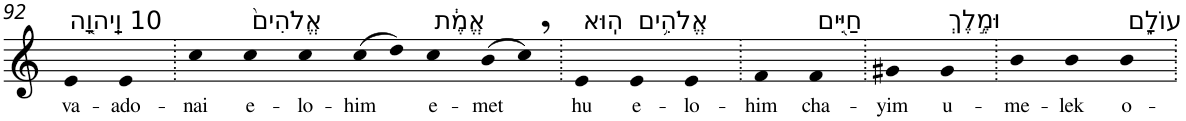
**kern	**text
*part1	*part1
*staff1	*staff1
*I"Piano	*
*I'Pno	*
!!LO:PB:g=z
*clefG2	*
*k[]	*
=92	=92
!LO:TX:a:t=10 וַֽיהוָ֤ה	!
!	!LO:LY:b
4e	va-
!	!LO:LY:b
4e	-ado-
=93.	=93.
!	!LO:LY:b
4cc	-nai
!LO:TX:a:t=אֱלֹהִים֙	!
!	!LO:LY:b
4cc	e-
!	!LO:LY:b
4cc	-lo-
!	!LO:LY:b
(>8cc	-him
8dd)	.
!LO:TX:a:t=אֱמֶ֔ת	!
!	!LO:LY:b
4cc	e-
!	!LO:LY:b
(>8b	-met
8cc,)	.
=94.	=94.
!LO:TX:a:t=הֽוּא	!
!	!LO:LY:b
4e	hu
!LO:TX:a:t=אֱלֹהִ֥ים	!
!	!LO:LY:b
4e	e-
!	!LO:LY:b
4e	-lo-
=95.	=95.
!	!LO:LY:b
4f	-him
!LO:TX:a:t=חַיִּ֖ים	!
!	!LO:LY:b
4f	cha-
=96.	=96.
!	!LO:LY:b
4g#X	-yim
!LO:TX:a:t=וּמֶ֣לֶךְ	!
!	!LO:LY:b
4g#	u-
=97.	=97.
!	!LO:LY:b
4b	-me-
!	!LO:LY:b
4b	-lek
!LO:TX:a:t=עוֹלָ֑ם	!
!	!LO:LY:b
4b	o-
=.	=.
*-	*-
